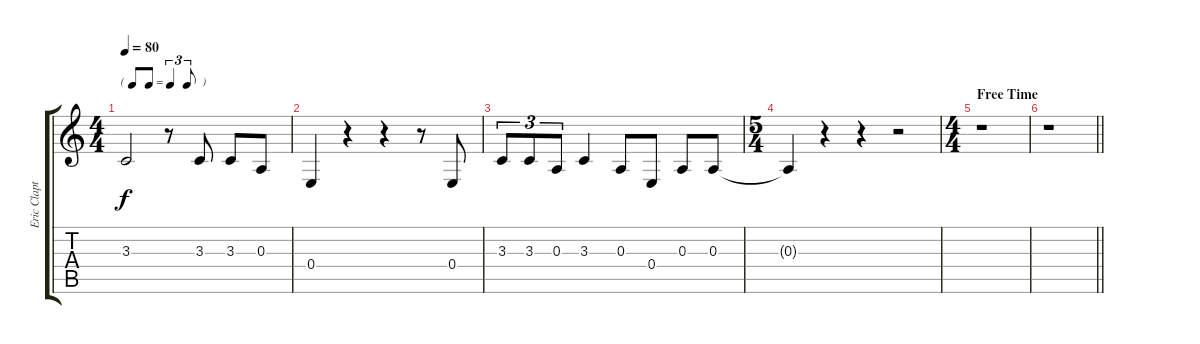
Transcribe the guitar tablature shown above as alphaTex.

\track ("Eric Clapton Voice" "Eric Clapt") {instrument harmonica}
\staff {score tabs}
\tuning (E4 Db4 A3 E3 A2 E2) {hide}
\ts (4 4)
\tf triplet8th
\tempo 80
\clef g2
\ks c
3.3.2{dy f} r.8 3.3.8 3.3.8 0.3.8 |
0.4.4 r.4 r.4 r.8 0.4.8 |
3.3.8{tu (3 2)} 3.3.8{tu (3 2)} 0.3.8{tu (3 2)} 3.3.4 0.3.8 0.4.8 0.3.8 0.3.8 |
\ts (5 4)
0.3{t}.4 r.4 r.4 r.2 |
\ts (4 4)
\section ("" "Free Time")
r.1 |
\barLineRight lightlight
r.1
